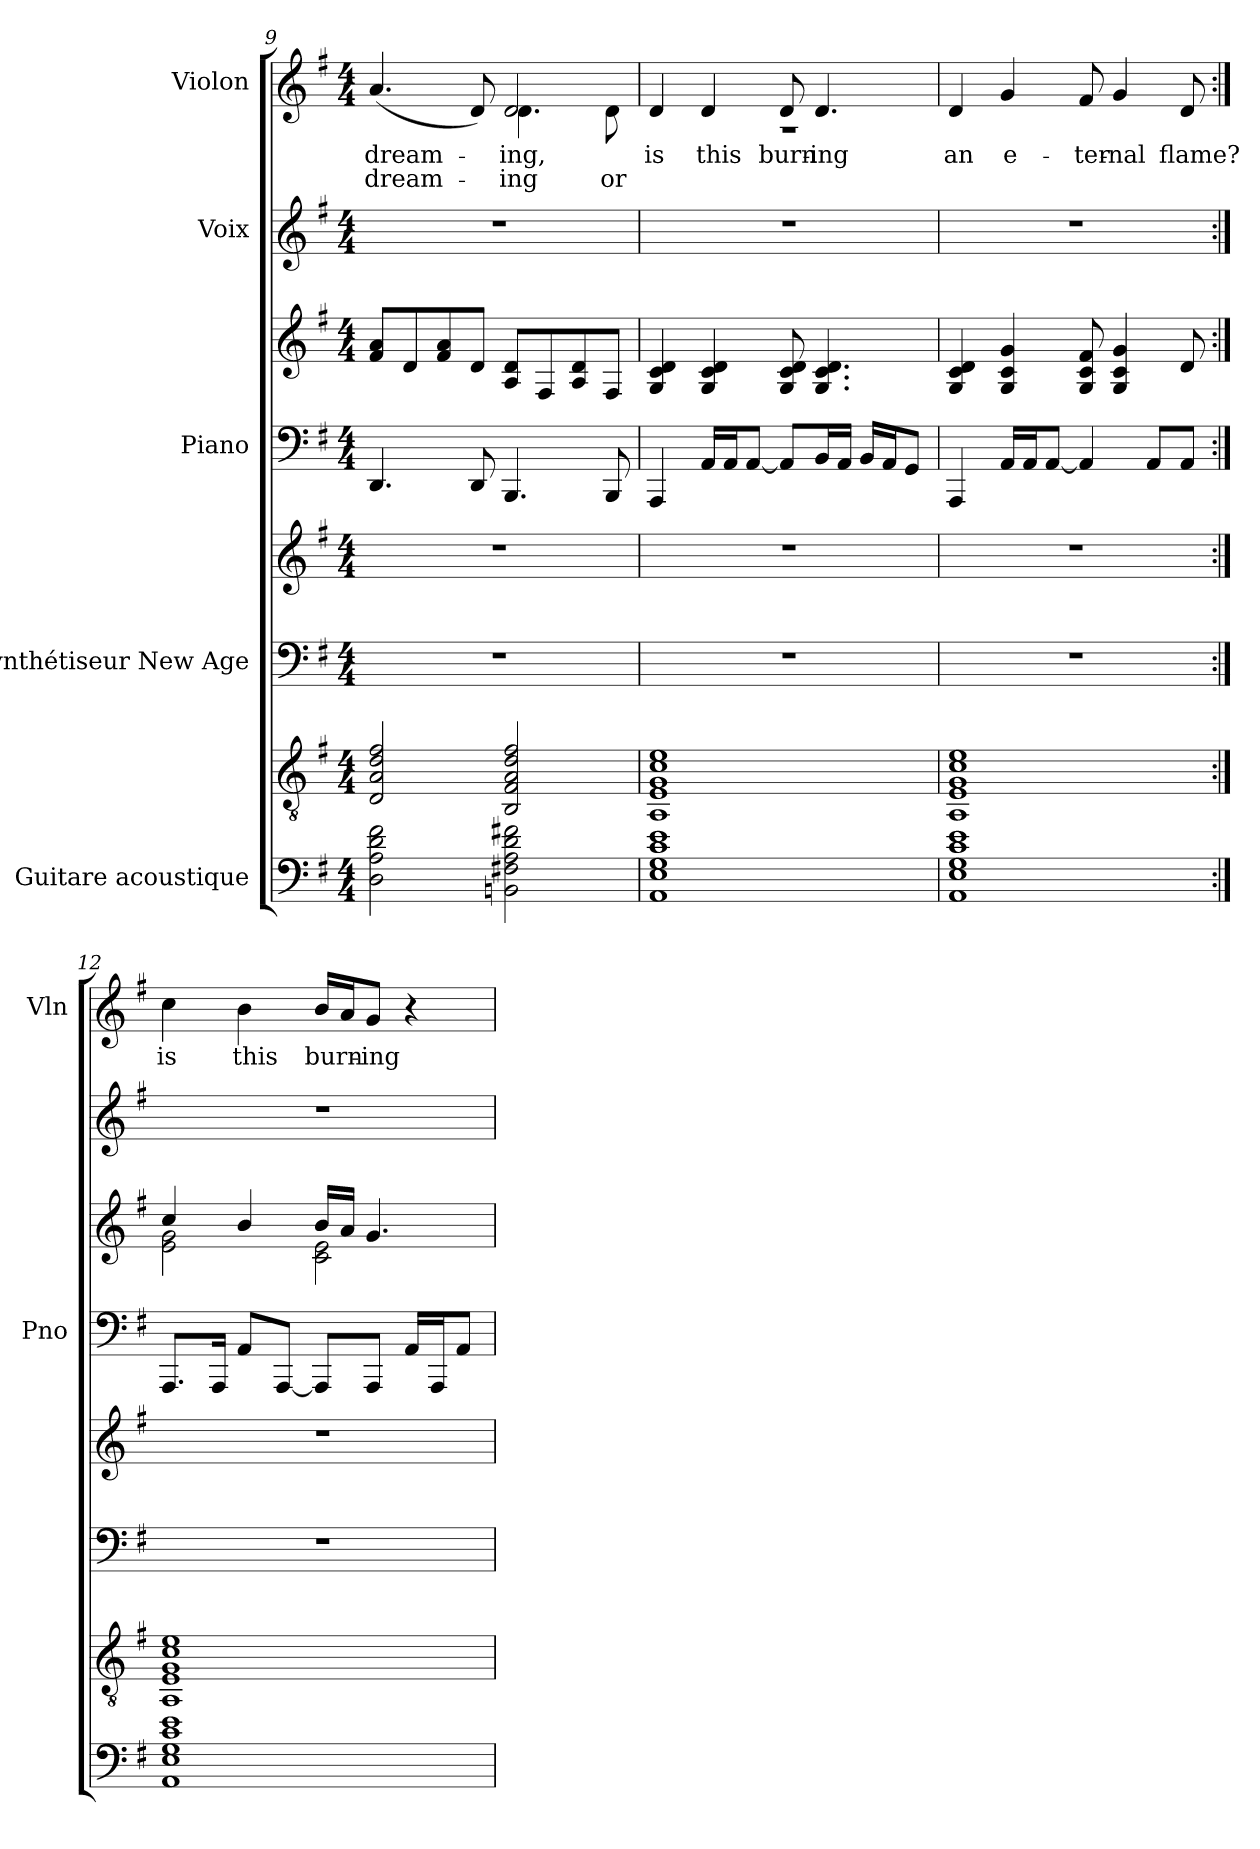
**kern	**kern	**kern	**kern	**kern	**kern	**kern	**kern	**text	**text
*part5	*part5	*part4	*part4	*part3	*part3	*part2	*part1	*part1	*part1
*staff8	*staff7	*staff6	*staff5	*staff4	*staff3	*staff2	*staff1	*staff1	*staff1
*I"Guitare acoustique	*	*I"Synthétiseur New Age	*	*I"Piano	*	*I"Voix	*I"Violon	*	*
*	*	*	*	*I'Pno	*	*	*I'Vln	*	*
!!LO:PB:g=z
*	*clefGv2	*clefF4	*clefG2	*clefF4	*clefG2	*clefG2	*clefG2	*	*
*k[f#]	*k[f#]	*k[f#]	*k[f#]	*k[f#]	*k[f#]	*k[f#]	*k[f#]	*	*
*M4/4	*M4/4	*M4/4	*M4/4	*M4/4	*M4/4	*M4/4	*M4/4	*	*
=9	=9	=9	=9	=9	=9	=9	=9	=9	=9
!	!	!	!	!	!	!	!	!LO:LY:b	!LO:LY:b
*	*	*	*	*	*	*	*^	*	*
2D 2A 2d 2f#	2D/ 2A/ 2d/ 2f#/	1r	1r	4.DD/	8f#/ 8a/L	1r	(<4.a/	2ryy	dream-	dream-
.	.	.	.	.	8d/	.	.	.	.	.
.	.	.	.	.	8f#/ 8a/	.	.	.	.	.
.	.	.	.	8DD/	8d/J	.	8d/)	.	.	.
!	!	!	!	!	!	!	!	!	!LO:LY:b	!LO:LY:b
2BBn 2F#X 2A 2d 2f#X	2BB/ 2F#/ 2A/ 2d/ 2f#/	.	.	4.BBB/	8A/ 8d/L	.	2d/	4.d\	-ing,	-ing
.	.	.	.	.	8F#/	.	.	.	.	.
.	.	.	.	.	8A/ 8d/	.	.	.	.	.
!	!	!	!	!	!	!	!	!	!	!LO:LY:b
.	.	.	.	8BBB/	8F#/J	.	.	8d\	.	or
=10	=10	=10	=10	=10	=10	=10	=10	=10	=10	=10
!	!	!	!	!	!	!	!	!	!LO:LY:b	!
1AA 1E 1G 1c 1e	1AA 1E 1G 1c 1e	1r	1r	4AAA/	4G/ 4c/ 4d/	1r	4d/	1r	is	.
!	!	!	!	!	!	!	!	!	!LO:LY:b	!
.	.	.	.	16AA/LL	4G/ 4c/ 4d/	.	4d/	.	this	.
.	.	.	.	16AA/J	.	.	.	.	.	.
.	.	.	.	[8AA/J	.	.	.	.	.	.
!	!	!	!	!	!	!	!	!	!LO:LY:b	!
.	.	.	.	8AA/L]	8G/ 8c/ 8d/	.	8d/	.	burn-	.
!	!	!	!	!	!	!	!	!	!LO:LY:b	!
.	.	.	.	16BB/L	4.G/ 4.c/ 4.d/	.	4.d/	.	-ing	.
.	.	.	.	16AA/JJ	.	.	.	.	.	.
.	.	.	.	16BB/LL	.	.	.	.	.	.
.	.	.	.	16AA/J	.	.	.	.	.	.
.	.	.	.	8GG/J	.	.	.	.	.	.
*	*	*	*	*	*	*	*v	*v	*	*
!!LO:LB:g=z
=11	=11	=11	=11	=11	=11	=11	=11	=11	=11
!	!	!	!	!	!	!	!	!LO:LY:b	!
1AA 1E 1G 1c 1e	1AA 1E 1G 1c 1e	1r	1r	4AAA/	4G/ 4c/ 4d/	1r	4d/	an	.
!	!	!	!	!	!	!	!	!LO:LY:b	!
.	.	.	.	16AA/LL	4G/ 4c/ 4g/	.	4g/	e-	.
.	.	.	.	16AA/J	.	.	.	.	.
.	.	.	.	[8AA/J	.	.	.	.	.
!	!	!	!	!	!	!	!	!LO:LY:b	!
.	.	.	.	4AA/]	8G/ 8c/ 8f#/	.	8f#/	-ter-	.
!	!	!	!	!	!	!	!	!LO:LY:b	!
.	.	.	.	.	4G/ 4c/ 4g/	.	4g/	-nal	.
.	.	.	.	8AA/L	.	.	.	.	.
!	!	!	!	!	!	!	!	!LO:LY:b	!
.	.	.	.	8AA/J	8d/	.	8d/	flame?	.
=12:|!	=12:|!	=12:|!	=12:|!	=12:|!	=12:|!	=12:|!	=12:|!	=12:|!	=12:|!
*	*	*	*	*	*^	*	*	*	*
!	!	!	!	!	!	!	!	!	!LO:LY:b	!
1AA 1E 1G 1c 1e	1AA 1E 1G 1c 1e	1r	1r	8.AAA/L	4cc/	2e\ 2g\	1r	4cc\	is	.
.	.	.	.	16AAA/Jk	.	.	.	.	.	.
!	!	!	!	!	!	!	!	!	!LO:LY:b	!
.	.	.	.	8AA/L	4b/	.	.	4b\	this	.
.	.	.	.	[8AAA/J	.	.	.	.	.	.
!	!	!	!	!	!	!	!	!	!LO:LY:b	!
.	.	.	.	8AAA/L]	16b/LL	2c\ 2e\	.	16b/LL	burn-	.
.	.	.	.	.	16a/JJ	.	.	16a/J	.	.
!	!	!	!	!	!	!	!	!	!LO:LY:b	!
.	.	.	.	8AAA/J	4.g/	.	.	8g/J	-ing	.
.	.	.	.	16AA/LL	.	.	.	4r	.	.
.	.	.	.	16AAA/J	.	.	.	.	.	.
.	.	.	.	8AA/J	.	.	.	.	.	.
*	*	*	*	*	*v	*v	*	*	*	*
=	=	=	=	=	=	=	=	=	=
*-	*-	*-	*-	*-	*-	*-	*-	*-	*-
